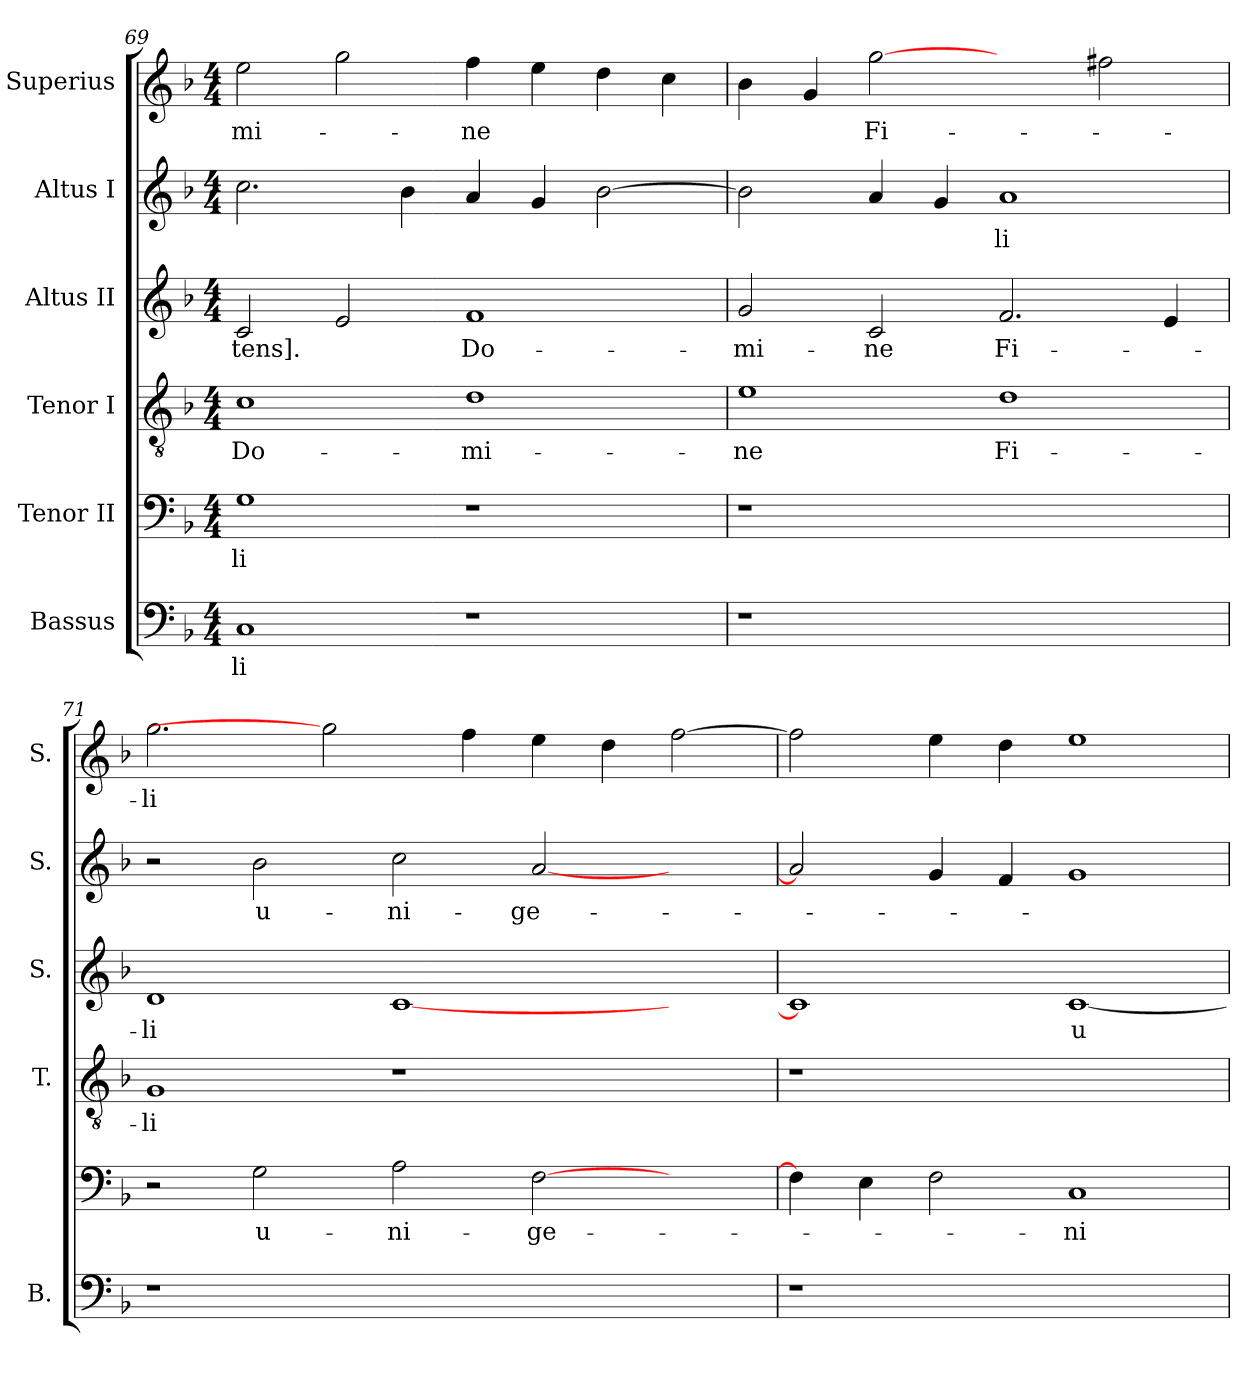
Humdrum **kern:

**kern	**text	**kern	**text	**kern	**text	**kern	**text	**kern	**text	**kern	**text
*part6	*part6	*part5	*part5	*part4	*part4	*part3	*part3	*part2	*part2	*part1	*part1
*staff6	*staff6	*staff5	*staff5	*staff4	*staff4	*staff3	*staff3	*staff2	*staff2	*staff1	*staff1
*I"Bassus	*	*I"Tenor II	*	*I"Tenor I	*	*I"Altus II	*	*I"Altus I	*	*I"Superius	*
*I'B.	*	*	*	*I'T.	*	*I'S.	*	*I'S.	*	*I'S.	*
*clefF4	*	*clefF4	*	*clefGv2	*	*clefG2	*	*clefG2	*	*clefG2	*
*	*	*	*	*ITrd7c12	*	*	*	*	*	*	*
*k[b-]	*	*k[b-]	*	*k[b-]	*	*k[b-]	*	*k[b-]	*	*k[b-]	*
*F:	*	*F:	*	*F:	*	*F:	*	*F:	*	*F:	*
*M4/4	*	*M4/4	*	*M4/4	*	*M4/4	*	*M4/4	*	*M4/4	*
=69	=69	=69	=69	=69	=69	=69	=69	=69	=69	=69	=69
!	!LO:LY:b:color=#000000	!	!	!	!	!	!	!	!	!	!
!	!	!	!LO:LY:b:color=#000000	!	!	!	!	!	!	!	!
!	!	!	!	!	!LO:LY:b:color=#000000	!	!	!	!	!	!
!	!	!	!	!	!	!	!LO:LY:b:color=#000000	!	!	!	!
!	!	!	!	!	!	!	!	!	!	!	!LO:LY:b:color=#000000
1Ci	-li	1Gi	-li	1Ci	Do-	2ci/	-tens].	2.cci\	.	2eei\	-mi-
.	.	.	.	.	.	2ei/	.	.	.	2ggi\	.
.	.	.	.	.	.	.	.	4b-i\	.	.	.
!	!	!	!	!	!LO:LY:b:color=#000000	!	!	!	!	!	!
!	!	!	!	!	!	!	!LO:LY:b:color=#000000	!	!	!	!
!	!	!	!	!	!	!	!	!	!	!	!LO:LY:b:color=#000000
1r	.	1r	.	1Di	-mi-	1fi	Do-	4ai/	.	4ffi\	-ne
.	.	.	.	.	.	.	.	4gi/	.	4eei\	.
.	.	.	.	.	.	.	.	[>2b-i\	.	4ddi\	.
.	.	.	.	.	.	.	.	.	.	4cci\	.
!!LO:PB:g=z
=70	=70	=70	=70	=70	=70	=70	=70	=70	=70	=70	=70
!LO:N:vis=1	!	!LO:N:vis=1	!	!	!	!	!	!	!	!	!
!	!	!	!	!	!LO:LY:b:color=#000000	!	!	!	!	!	!
!	!	!	!	!	!	!	!LO:LY:b:color=#000000	!	!	!	!
1r	.	1r	.	1Ei	-ne	2gi/	-mi-	2b-i\]	.	4b-i\	.
.	.	.	.	.	.	.	.	.	.	4gi/	.
!	!	!	!	!	!	!	!LO:LY:b:color=#000000	!	!	!	!
!	!	!	!	!	!	!	!	!	!	!	!LO:LY:b:color=#000000
.	.	.	.	.	.	2ci/	-ne	4ai/	.	[2ggi	Fi-
.	.	.	.	.	.	.	.	4gi/	.	.	.
!	!	!	!	!	!LO:LY:b:color=#000000	!	!	!	!	!	!
!	!	!	!	!	!	!	!LO:LY:b:color=#000000	!	!	!	!
!	!	!	!	!	!	!	!	!	!LO:LY:b:color=#000000	!	!
1ryy	.	1ryy	.	1Di	Fi-	2.fi/	Fi-	1ai	-li	2ryy	.
.	.	.	.	.	.	.	.	.	.	2ff#Xi\	.
.	.	.	.	.	.	4ei/	.	.	.	.	.
=71	=71	=71	=71	=71	=71	=71	=71	=71	=71	=71	=71
!LO:N:vis=1	!	!	!	!	!	!	!	!	!	!	!
!	!	!	!	!	!LO:LY:b:color=#000000	!	!	!	!	!	!
!	!	!	!	!	!	!	!LO:LY:b:color=#000000	!	!	!	!
!	!	!	!	!	!	!	!	!	!	!	!LO:LY:b:color=#000000
1r	.	2r	.	1GGi	-li	1di	-li	2r	.	2.ggi\	-li
!	!	!	!LO:LY:b:color=#000000	!	!	!	!	!	!	!	!
!	!	!	!	!	!	!	!	!	!LO:LY:b:color=#000000	!	!
.	.	2Gi\	u-	.	.	.	.	2b-i\	u-	.	.
.	.	.	.	.	.	.	.	.	.	2ggi]	.
!	!	!	!LO:LY:b:color=#000000	!	!	!	!	!	!	!	!
!	!	!	!	!	!	!	!	!	!LO:LY:b:color=#000000	!	!
1.ryy	.	2Ai\	-ni-	1r	.	[<1ci	.	2cci\	-ni-	.	.
.	.	.	.	.	.	.	.	.	.	4ffi\	.
!	!	!	!LO:LY:b:color=#000000	!	!	!	!	!	!	!	!
!	!	!	!	!	!	!	!	!	!LO:LY:b:color=#000000	!	!
.	.	[>2Fi\	-ge-	.	.	.	.	[<2ai/	-ge-	4eei\	.
.	.	.	.	.	.	.	.	.	.	4ddi\	.
.	.	2ryy	.	2ryy	.	2ryy	.	2ryy	.	[>2ffi\	.
=72	=72	=72	=72	=72	=72	=72	=72	=72	=72	=72	=72
!LO:N:vis=1	!	!	!	!LO:N:vis=1	!	!	!	!	!	!	!
1r	.	4Fi\]	.	1r	.	1ci]	.	2ai/]	.	2ffi\]	.
.	.	4Ei\	.	.	.	.	.	.	.	.	.
.	.	2Fi\	.	.	.	.	.	4gi/	.	4eei\	.
.	.	.	.	.	.	.	.	4fi/	.	4ddi\	.
!	!	!	!LO:LY:b:color=#000000	!	!	!	!	!	!	!	!
!	!	!	!	!	!	!	!LO:LY:b:color=#000000	!	!	!	!
1ryy	.	1Ci	-ni-	1ryy	.	[<1ci	u-	1gi	.	1eei	.
=	=	=	=	=	=	=	=	=	=	=	=
*-	*-	*-	*-	*-	*-	*-	*-	*-	*-	*-	*-
